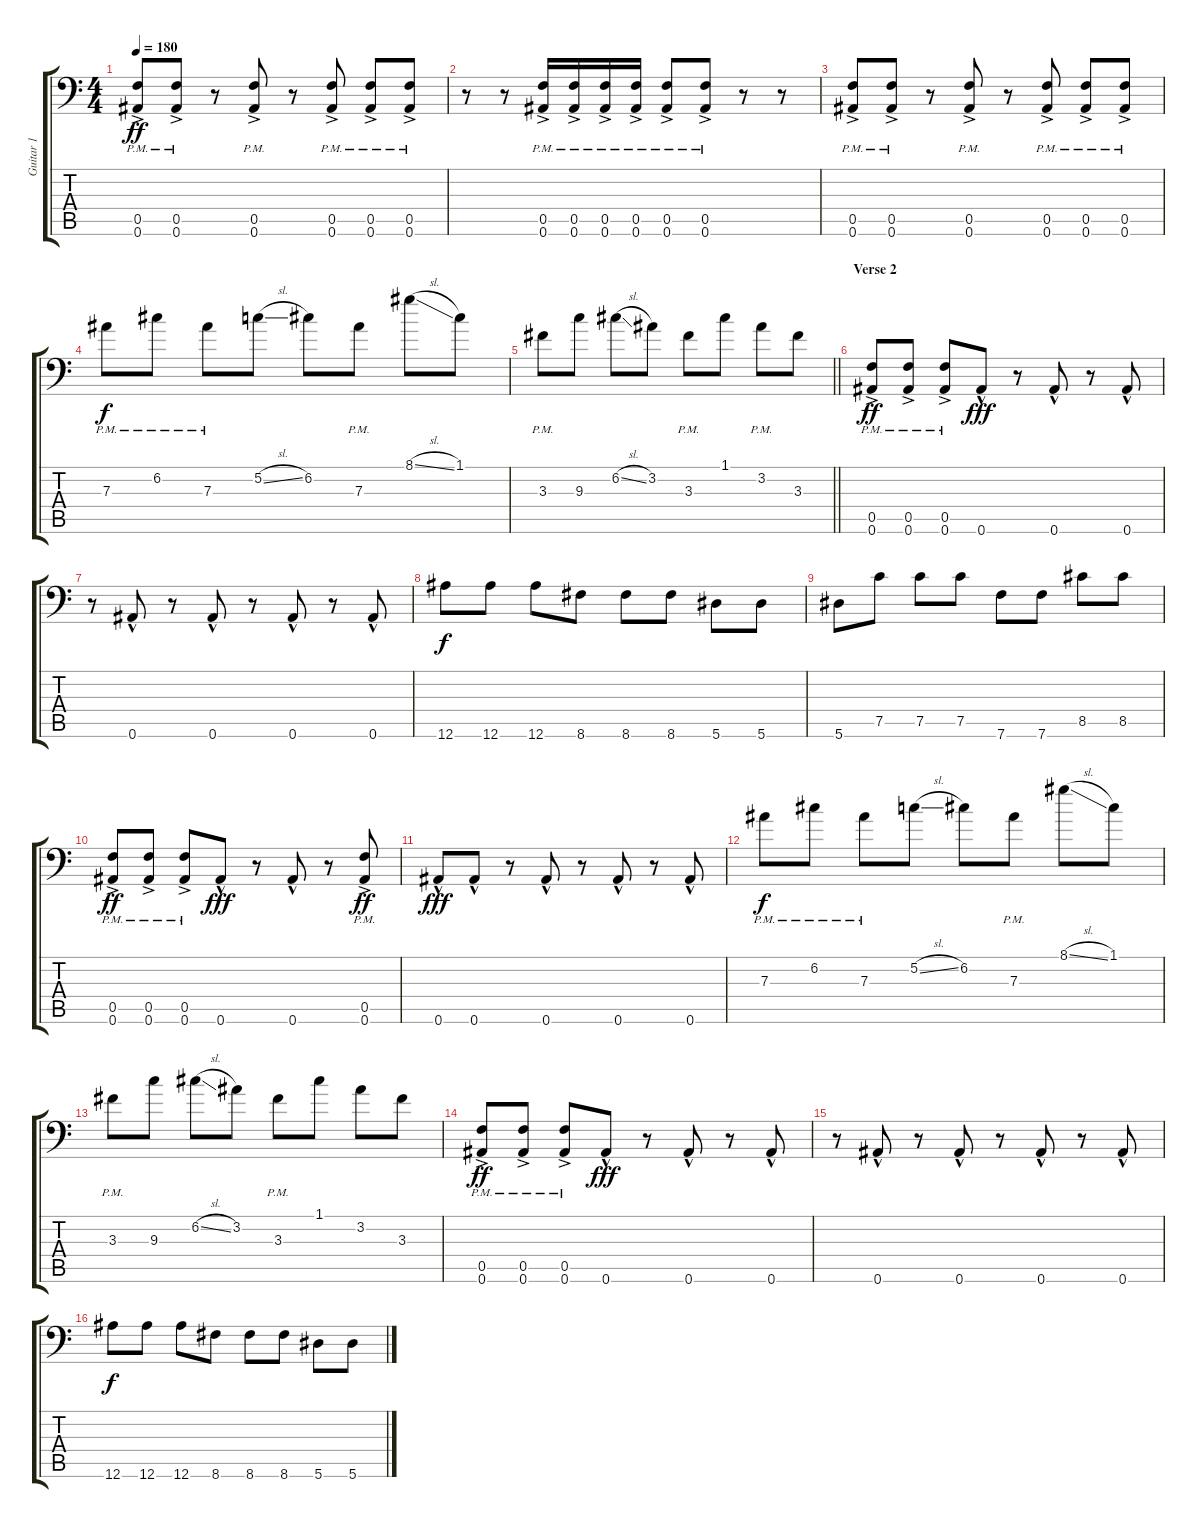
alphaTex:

\track ("Guitar 1" "Guitar 1") {instrument overdrivenguitar}
\staff {score tabs}
\tuning (C4 G3 Eb3 Bb2 F2 Bb1) {hide}
\ts (4 4)
\tempo 180
\clef f4
\ks c
(0.5{ac pm} 0.6{ac pm}).8{dy ff} (0.5{ac pm} 0.6{ac pm}).8 r.8 (0.5{ac pm} 0.6{ac pm}).8 r.8 (0.5{ac pm} 0.6{ac pm}).8 (0.5{ac pm} 0.6{ac pm}).8 (0.5{ac pm} 0.6{ac pm}).8 |
r.8 r.8 (0.5{ac pm} 0.6{ac pm}).16 (0.5{ac pm} 0.6{ac pm}).16 (0.5{ac pm} 0.6{ac pm}).16 (0.5{ac pm} 0.6{ac pm}).16 (0.5{ac pm} 0.6{ac pm}).8 (0.5{ac pm} 0.6{ac pm}).8 r.8 r.8 |
(0.5{ac pm} 0.6{ac pm}).8 (0.5{ac pm} 0.6{ac pm}).8 r.8 (0.5{ac pm} 0.6{ac pm}).8 r.8 (0.5{ac pm} 0.6{ac pm}).8 (0.5{ac pm} 0.6{ac pm}).8 (0.5{ac pm} 0.6{ac pm}).8 |
7.3{pm}.8{dy f instrument overdrivenguitar} 6.2{pm}.8 7.3{pm}.8 5.2{sl}.8 6.2.8 7.3{pm}.8 8.1{sl}.8 1.1.8 |
\barLineRight lightlight
3.3{pm}.8 9.3.8 6.2{sl}.8 3.2.8 3.3{pm}.8 1.1.8 3.2{pm}.8 3.3.8 |
\section ("" "Verse 2")
(0.5{ac pm} 0.6{ac pm}).8{dy ff} (0.5{ac pm} 0.6{ac pm}).8 (0.5{ac pm} 0.6{ac pm}).8 0.6{hac}.8{dy fff} r.8 0.6{hac}.8 r.8 0.6{hac}.8 |
r.8 0.6{hac}.8 r.8 0.6{hac}.8 r.8 0.6{hac}.8 r.8 0.6{hac}.8 |
12.6.8{dy f} 12.6.8 12.6.8 8.6.8 8.6.8 8.6.8 5.6.8 5.6.8 |
5.6.8 7.5.8 7.5.8 7.5.8 7.6.8 7.6.8 8.5.8 8.5.8 |
(0.5{ac pm} 0.6{ac pm}).8{dy ff} (0.5{ac pm} 0.6{ac pm}).8 (0.5{ac pm} 0.6{ac pm}).8 0.6{hac}.8{dy fff} r.8 0.6{hac}.8 r.8 (0.5{ac pm} 0.6{ac pm}).8{dy ff} |
0.6{hac}.8{dy fff} 0.6{hac}.8 r.8 0.6{hac}.8 r.8 0.6{hac}.8 r.8 0.6{hac}.8 |
7.3{pm}.8{dy f} 6.2{pm}.8 7.3{pm}.8 5.2{sl}.8 6.2.8 7.3{pm}.8 8.1{sl}.8 1.1.8 |
3.3{pm}.8 9.3.8 6.2{sl}.8 3.2.8 3.3{pm}.8 1.1.8 3.2.8 3.3.8 |
(0.5{ac pm} 0.6{ac pm}).8{dy ff} (0.5{ac pm} 0.6{ac pm}).8 (0.5{ac pm} 0.6{ac pm}).8 0.6{hac}.8{dy fff} r.8 0.6{hac}.8 r.8 0.6{hac}.8 |
r.8 0.6{hac}.8 r.8 0.6{hac}.8 r.8 0.6{hac}.8 r.8 0.6{hac}.8 |
12.6.8{dy f} 12.6.8 12.6.8 8.6.8 8.6.8 8.6.8 5.6.8 5.6.8
